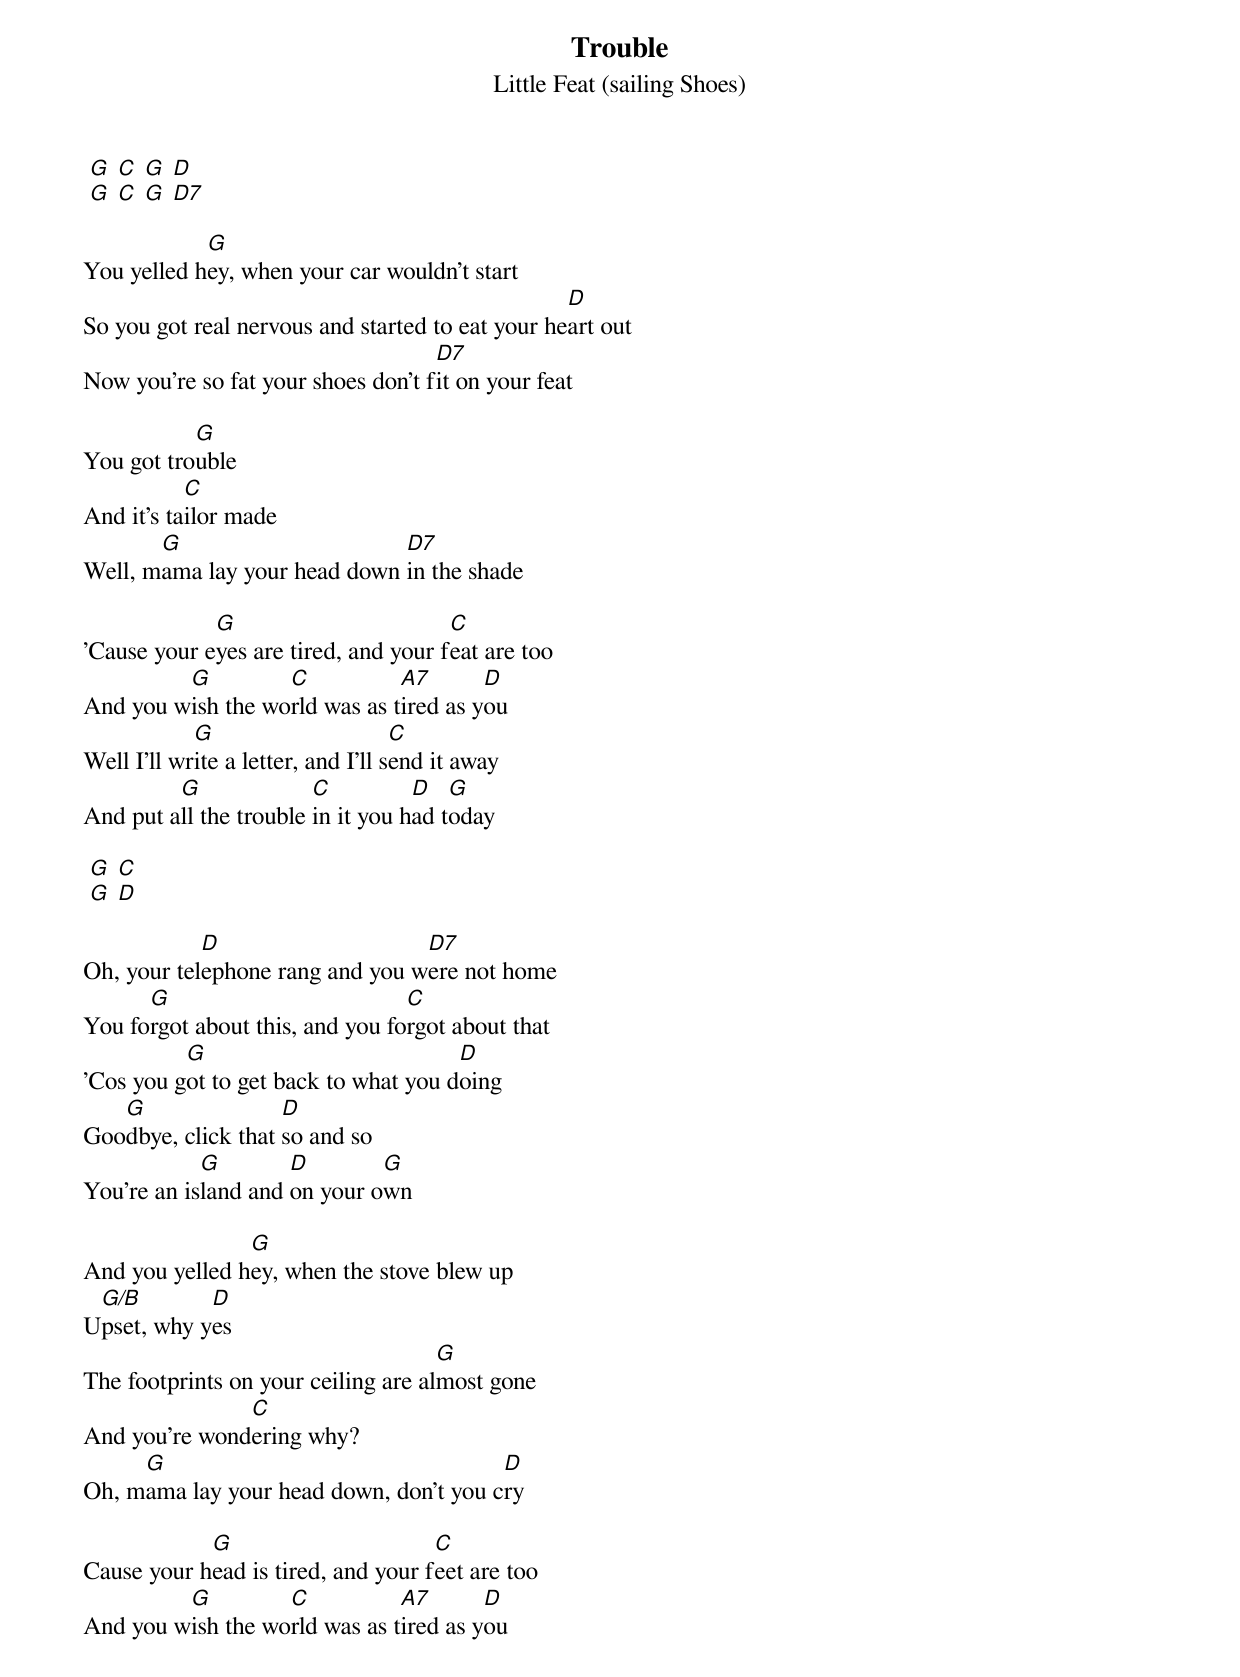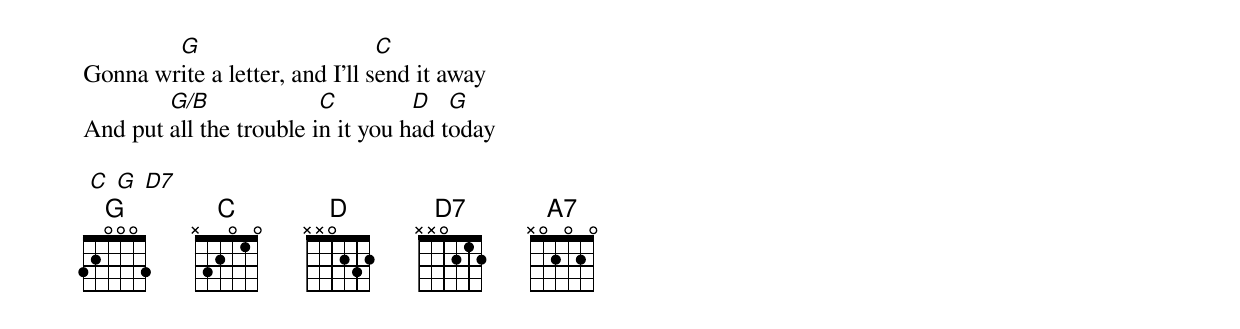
{title: Trouble}
{subtitle: Little Feat (sailing Shoes)}

 [G] [C] [G] [D]
 [G] [C] [G] [D7]

You yelled h[G]ey, when your car wouldn't start
So you got real nervous and started to eat your he[D]art out
Now you're so fat your shoes don't f[D7]it on your feat

You got tro[G]uble
And it's ta[C]ilor made
Well, m[G]ama lay your head down [D7]in the shade

'Cause your e[G]yes are tired, and your f[C]eat are too
And you w[G]ish the wo[C]rld was as t[A7]ired as y[D]ou
Well I'll wr[G]ite a letter, and I'll s[C]end it away
And put a[G]ll the trouble [C]in it you h[D]ad t[G]oday

 [G] [C]
 [G] [D]

Oh, your tel[D]ephone rang and you w[D7]ere not home
You fo[G]rgot about this, and you fo[C]rgot about that
'Cos you g[G]ot to get back to what you d[D]oing
Goo[G]dbye, click that [D]so and so
You're an is[G]land and [D]on your o[G]wn

And you yelled h[G]ey, when the stove blew up
U[G/B]pset, why y[D]es
The footprints on your ceiling are al[G]most gone
And you're wond[C]ering why?
Oh, m[G]ama lay your head down, don't you c[D]ry

Cause your h[G]ead is tired, and your f[C]eet are too
And you w[G]ish the wo[C]rld was as t[A7]ired as y[D]ou
Gonna wr[G]ite a letter, and I'll s[C]end it away
And put [G/B]all the trouble i[C]n it you h[D]ad t[G]oday

 [C] [G] [D7]
